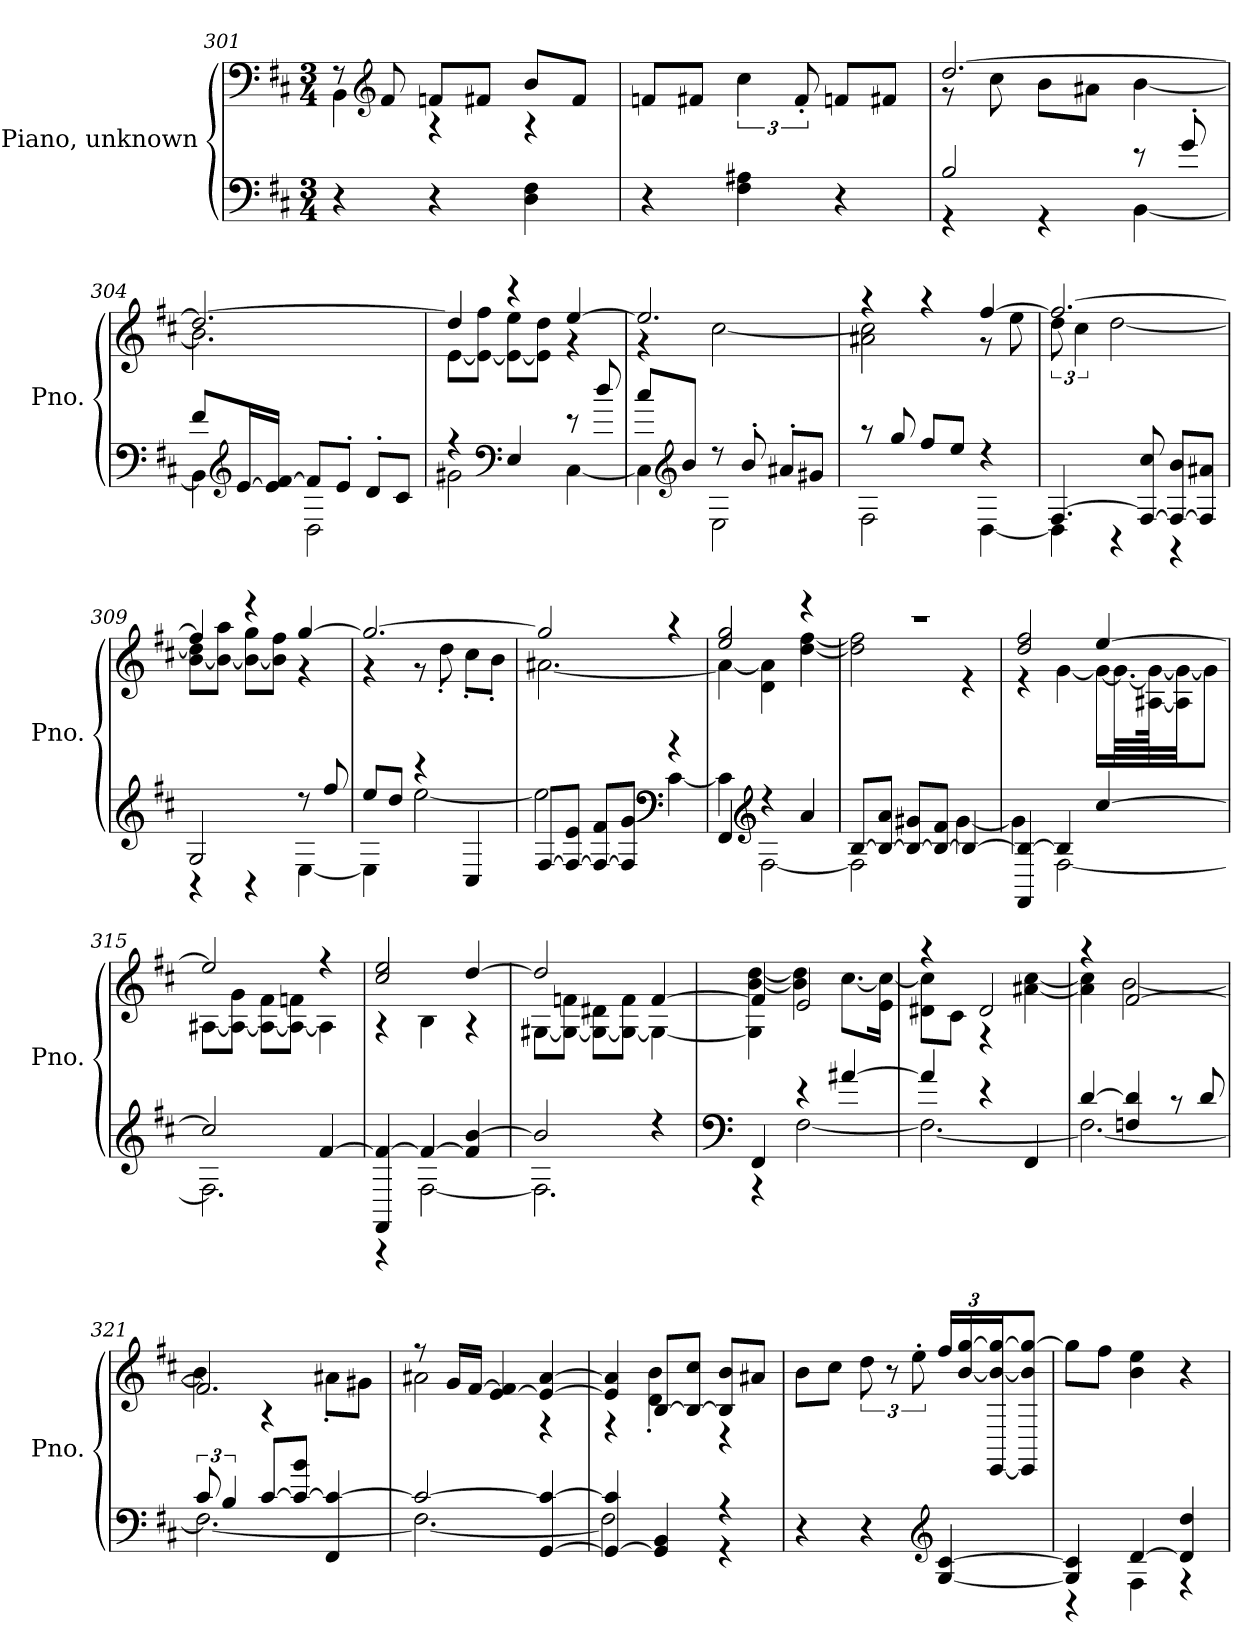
**kern	**kern
*part1	*part1
*staff2	*staff1
*I"Piano, unknown	*
*I'Pno.	*
*clefF4	*clefF4
*k[f#c#]	*k[f#c#]
*M3/4	*M3/4
=301	=301
*	*^
4r	8r	4BB\
*	*clefG2	*
.	8f#/	.
4r	8fn/L	4r
.	8f#X/J	.
4D\ 4F#\	8b/L	4r
.	8f#/J	.
*	*v	*v
=302	=302
4r	8fn/L
.	8f#X/J
4F#\ 4A#X\	6cc#\
.	12f#'/
4r	8fn/L
.	8f#X/J
!!LO:LB:g=z
=303	=303
*^	*^
2B/	4r	[2.dd/	8r
.	.	.	8cc#\
.	4r	.	8b\L
.	.	.	8a#X\J
8r	[4BB\	.	[4b\
8g'/	.	.	.
=304	=304	=304	=304
8f#/L	4BB\]	2.dd/_	2.b\]
*clefG2	*	*	*
[16e/L	.	.	.
16e/] [16f#/JJ	.	.	.
8f#/L]	2D\	.	.
8e'/J	.	.	.
8d'/L	.	.	.
8c#/J	.	.	.
=305	=305	=305	=305
4r	2g#X\	4dd/]	[8e\L
.	.	.	8e\_ 8ff#\J
*clefF4	*	*	*
4E/	.	4r	8e\_ 8ee\L
.	.	.	8e\] 8dd\J
8r	[4C#\	[4ee/	4r
8dd/	.	.	.
=306	=306	=306	=306
8cc#/L	4C#\]	2.ee/]	4r
*clefG2	*	*	*
8b/J	.	.	.
8r	2E\	.	[2cc#\
8b'/	.	.	.
8a#X'/L	.	.	.
8g#X/J	.	.	.
!!LO:LB:g=z	!!
=307	=307	=307	=307
8r	2F#\	4r	2a#X\ 2cc#\]
8gg/	.	.	.
8ff#/L	.	4r	.
8ee/J	.	.	.
4r	[4D\	[4ff#/	8r
.	.	.	8ee\
=308	=308	=308	=308
[4.F#/	4D\]	2.ff#/_	12dd\
.	.	.	6cc#\
.	4r	.	[2dd\
8F#/_ 8cc#/	.	.	.
8F#/_ 8b/L	4r	.	.
8F#/] 8a#X/J	.	.	.
=309	=309	=309	=309
2G/	4r	4ff#/]	[8b\ 8dd\]L
.	.	.	8b\_ 8aa\J
.	4r	4r	8b\_ 8gg\L
.	.	.	8b\] 8ff#\J
8r	[4E\	[4gg/	4r
8ff#/	.	.	.
=310	=310	=310	=310
8ee/L	4E\]	2.gg/_	4r
8dd/J	.	.	.
4r	[2ee\	.	8r
.	.	.	8dd'\
4C#/	.	.	8cc#'\L
.	.	.	8b'\J
=311	=311	=311	=311
[8F#/L	2ee\]	2gg/]	[2.a#X\
8F#/_ 8e/J	.	.	.
8F#/_ 8f#/L	.	.	.
8F#/] 8g/J	.	.	.
*clefF4	*	*	*
4r	[4c#\	4r	.
!!LO:LB:g=z	!!
=312	=312	=312	=312
4FF#/	4c#\]	2ee/ 2gg/	4a#\_
*clefG2	*	*	*
4r	[2F#\	.	4d\ 4a#\]
4a/	.	4r	[4dd\ [4ff#\
=313	=313	=313	=313
[8B/L	2F#\]	2.r	2dd\] 2ff#\]
8B/_ 8a/J	.	.	.
8B/_ 8g#X/L	.	.	.
8B/_ 8f#/J	.	.	.
4B/_	[4g#\	.	4r
=314	=314	=314	=314
4FF#/ 4B/_	4g#\]	2dd/ 2ff#/	4r
4B/]	[2F#\	.	[4g\
[4cc#/	.	[4ee/	16g\LL_
.	.	.	64.g\LL_
.	.	.	[128A#X\ 128g\_JK
.	.	.	32A#\] 32g\_JJ
.	.	.	8g\J]
=315	=315	=315	=315
2cc#/]	2.F#\]	2ee/]	[8A#X\L
.	.	.	8A#\_ 8g\J
.	.	.	8A#\_ 8f#\L
.	.	.	8A#\_ 8fn\J
[4f#/	.	4r	4A#\]
=316	=316	=316	=316
4FF#/ 4f#/_	4r	2cc#/ 2ee/	4r
4f#/_	[2F#\	.	4B\
4f#/] [4b/	.	[4dd/	4r
!!LO:LB:g=z	!!
=317	=317	=317	=317
2b/]	2.F#\]	2dd/]	[8G#X\L
.	.	.	8G#\_ 8fn\J
.	.	.	8G#\_ 8d#X\L
.	.	.	8G#\_ 8f\J
4r	.	[4f/	4G#\_
=318	=318	=318	=318
*clefF4	*	*	*
4FF#/	4r	4f/]	4G#\] [4b\ [4dd\
4r	[2F#\	2e/	4b\] 4dd\]
[4a#X/	.	.	[8.cc#\L
.	.	.	16e\ 16cc#\_Jk
=319	=319	=319	=319
4a#/]	2.F#\_	4r	8d#X\ 8cc#\]L
.	.	.	8c#\J
4r	.	2d#/	4r
4FF#/	.	.	[4a#X\ [4cc#\
=320	=320	=320	=320
[4d/	2.F#\_	4r	4a#\] 4cc#\]
4Fn/ 4d/]	.	[2f#/	[2b\
8r	.	.	.
8d/	.	.	.
=321	=321	=321	=321
12c#/	2.F#\_	2.f#/]	4b\]
6B/	.	.	.
[8c#/L	.	.	4r
8c#/_ 8b/J	.	.	.
4FF#/ 4c#/_	.	.	8a#X'\L
.	.	.	8g#X\J
!!LO:PB:g=z	!!
=322	=322	=322	=322
2c#/_	2.F#\_	8r	2a#X\
.	.	16g/LL	.
.	.	[16f#/JJ	.
.	.	[4e/ 4f#/]	.
[4GG/ 4c#/_	.	4e/_ [4a#/	4r
=323	=323	=323	=323
4GG/_ 4c#/]	2F#\]	4e/] 4a#/]	4r
4GG/] 4BB/	.	[8B/L	4d\' 4b\'
.	.	8B/_ 8cc#/J	.
4r	4r	8B/] 8b/L	4r
.	.	8a#X/J	.
*v	*v	*	*
*	*v	*v
=324	=324
4r	8b\L
.	8cc#\J
4r	12dd\
.	12r
.	12ee'\
*clefG2	*
*	*Xbrackettup
[4G/ [4c#/	24ff#/LL
.	[24b/ [24gg/
.	[24EE/ 24b/_ 24gg/_J
.	8EE/] 8b/] 8gg/_J
=325	=325
*^	*
4G/] 4c#/]	4r	8gg\L]
.	.	8ff#\J
[4d/	4F#\	4b\ 4ee\
4d/] 4dd/	4r	4r
*v	*v	*
=	=
*-	*-
